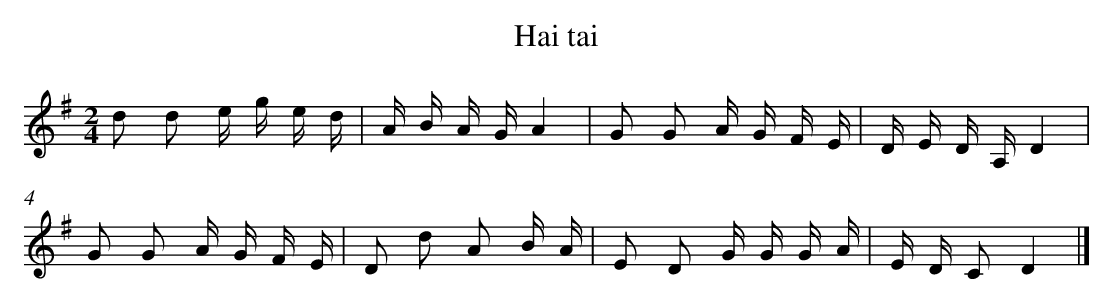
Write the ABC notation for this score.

X:1
T: Hai tai
L: 1/16
M: 2/4
K: G
d2 d2 e g e d [I:setbarnb 1]|
A B A GA4 |
G2 G2 A G F E |
D E D A,D4 |
G2 G2 A G F E |
D2 d2 A2 B A |
E2 D2 G G G A |
E D C2D4 |]
